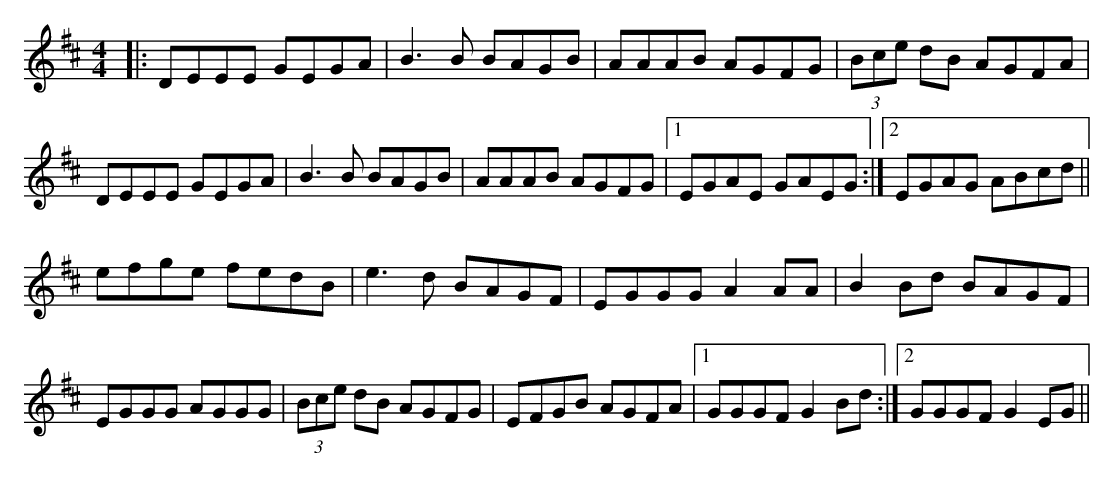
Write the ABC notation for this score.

X:1
M:4/4
K:Edor
|:DEEE GEGA|B3B BAGB|AAAB AGFG|(3Bce dB AGFA|
DEEE GEGA|B3B BAGB|AAAB AGFG|1 EGAE GAEG:|2 EGAG ABcd||
efge fedB|e3d BAGF|EGGG A2AA|B2Bd BAGF|
EGGG AGGG|(3Bce dB AGFG|EFGB AGFA|1 GGGF G2Bd:|2 GGGF G2EG||
